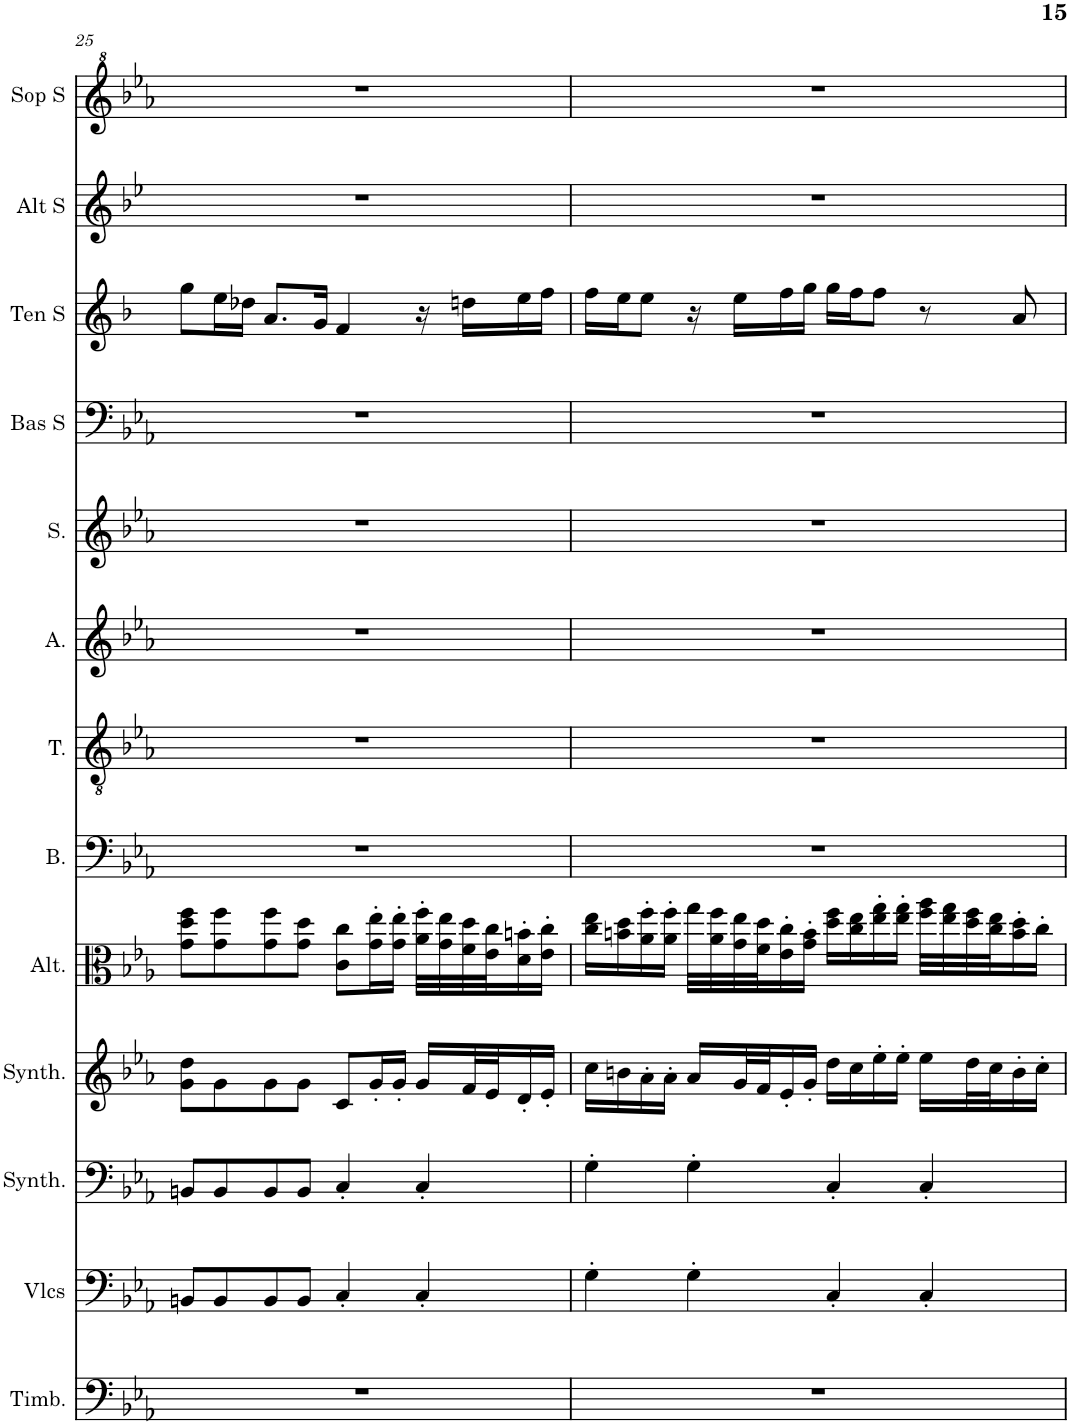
**kern	**kern	**kern	**kern	**kern	**kern	**kern	**kern	**kern	**kern	**kern	**kern	**kern
*part13	*part12	*part11	*part10	*part9	*part8	*part7	*part6	*part5	*part4	*part3	*part2	*part1
*staff13	*staff12	*staff11	*staff10	*staff9	*staff8	*staff7	*staff6	*staff5	*staff4	*staff3	*staff2	*staff1
*I"Timbales, Staff-1	*I"Violoncelles, D'Bass/Strings, etc	*I"Synthétiseur d'instruments à cordes, Synth strings, etc	*I"Synthétiseur d'instruments à cordes, Synth strings 2	*I"Altos, 1st violins	*I"Basse	*I"Ténor	*I"Alto	*I"Soprano	*I"Basse Solo	*I"Tenor Solo	*I"Alto Solo	*I"Soprano Solo
*I'Timb.	*I'Vlcs	*I'Synth.	*I'Synth.	*I'Alt.	*I'B.	*I'T.	*I'A.	*I'S.	*I'Bas S	*I'Ten S	*I'Alt S	*I'Sop S
!!LO:PB:g=z
*clefF4	*clefF4	*clefF4	*clefG2	*clefC3	*clefF4	*clefGv2	*clefG2	*clefG2	*clefF4	*clefG2	*clefG2	*clefG^2
*	*	*	*	*	*	*	*	*	*	*Trd8c14	*Trd4c7	*
*k[b-e-a-]	*k[b-e-a-]	*k[b-e-a-]	*k[b-e-a-]	*k[b-e-a-]	*k[b-e-a-]	*k[b-e-a-]	*k[b-e-a-]	*k[b-e-a-]	*k[b-e-a-]	*k[b-]	*k[b-e-]	*k[b-e-a-]
*M4/4	*M4/4	*M4/4	*M4/4	*M4/4	*M4/4	*M4/4	*M4/4	*M4/4	*M4/4	*M4/4	*M4/4	*M4/4
=25	=25	=25	=25	=25	=25	=25	=25	=25	=25	=25	=25	=25
1r	8BBn/L	8BBn/L	8g\ 8dd\L	8g\ 8dd\ 8ff\L	1r	1r	1r	1r	1r	8gg\L	1r	1r
.	8BB/	8BB/	8g\	8g\ 8ff\	.	.	.	.	.	16ee\L	.	.
.	.	.	.	.	.	.	.	.	.	16dd-X\JJ	.	.
.	8BB/	8BB/	8g\	8g\ 8ff\	.	.	.	.	.	8.a/L	.	.
.	8BB/J	8BB/J	8g\J	8g\ 8dd\J	.	.	.	.	.	.	.	.
.	.	.	.	.	.	.	.	.	.	16g/Jk	.	.
.	4C'/	4C'/	8c/L	8c\ 8cc\L	.	.	.	.	.	4f/	.	.
.	.	.	16g'/L	16g\' 16ee-\'L	.	.	.	.	.	.	.	.
.	.	.	16g'/JJ	16g\' 16ee-\'JJ	.	.	.	.	.	.	.	.
.	4C'/	4C'/	16g/LL	32a-\' 32ff\'LLL	.	.	.	.	.	16r	.	.
.	.	.	.	32g\ 32ee-\	.	.	.	.	.	.	.	.
.	.	.	32f/L	32f\ 32dd\	.	.	.	.	.	16ddn\LL	.	.
.	.	.	32e-/J	32e-\ 32cc\J	.	.	.	.	.	.	.	.
.	.	.	16d'/	16d\' 16bn\'	.	.	.	.	.	16ee\	.	.
.	.	.	16e-'/JJ	16e-\' 16cc\'JJ	.	.	.	.	.	16ff\JJ	.	.
=26	=26	=26	=26	=26	=26	=26	=26	=26	=26	=26	=26	=26
1r	4G'\	4G'\	16cc\LL	16cc\ 16ee-\LL	1r	1r	1r	1r	1r	16ff\LL	1r	1r
.	.	.	16bn\	16bn\ 16dd\	.	.	.	.	.	16ee\J	.	.
.	.	.	16a-'\	16a-\' 16ff\'	.	.	.	.	.	8ee\J	.	.
.	.	.	16a-'\JJ	16a-\' 16ff\'JJ	.	.	.	.	.	.	.	.
.	4G'\	4G'\	16a-/LL	32gg\LLL	.	.	.	.	.	16r	.	.
.	.	.	.	32a-\ 32ff\	.	.	.	.	.	.	.	.
.	.	.	32g/L	32g\ 32ee-\	.	.	.	.	.	16ee\LL	.	.
.	.	.	32f/J	32f\ 32dd\J	.	.	.	.	.	.	.	.
.	.	.	16e-'/	16e-\' 16cc\'	.	.	.	.	.	16ff\	.	.
.	.	.	16g'/JJ	16g\' 16b\'JJ	.	.	.	.	.	16gg\JJ	.	.
.	4C'/	4C'/	16dd\LL	16dd\ 16ff\LL	.	.	.	.	.	16gg\LL	.	.
.	.	.	16cc\	16cc\ 16ee-\	.	.	.	.	.	16ff\J	.	.
.	.	.	16ee-'\	16ee-\' 16gg\'	.	.	.	.	.	8ff\J	.	.
.	.	.	16ee-'\JJ	16ee-\' 16gg\'JJ	.	.	.	.	.	.	.	.
.	4C'/	4C'/	16ee-\LL	32ff\ 32aa-\LLL	.	.	.	.	.	8r	.	.
.	.	.	.	32ee-\ 32gg\	.	.	.	.	.	.	.	.
.	.	.	32dd\L	32dd\ 32ff\	.	.	.	.	.	.	.	.
.	.	.	32cc\J	32cc\ 32ee-\J	.	.	.	.	.	.	.	.
.	.	.	16b'\	16b\' 16dd\'	.	.	.	.	.	8a/	.	.
.	.	.	16cc'\JJ	16cc'\JJ	.	.	.	.	.	.	.	.
=	=	=	=	=	=	=	=	=	=	=	=	=
*-	*-	*-	*-	*-	*-	*-	*-	*-	*-	*-	*-	*-
